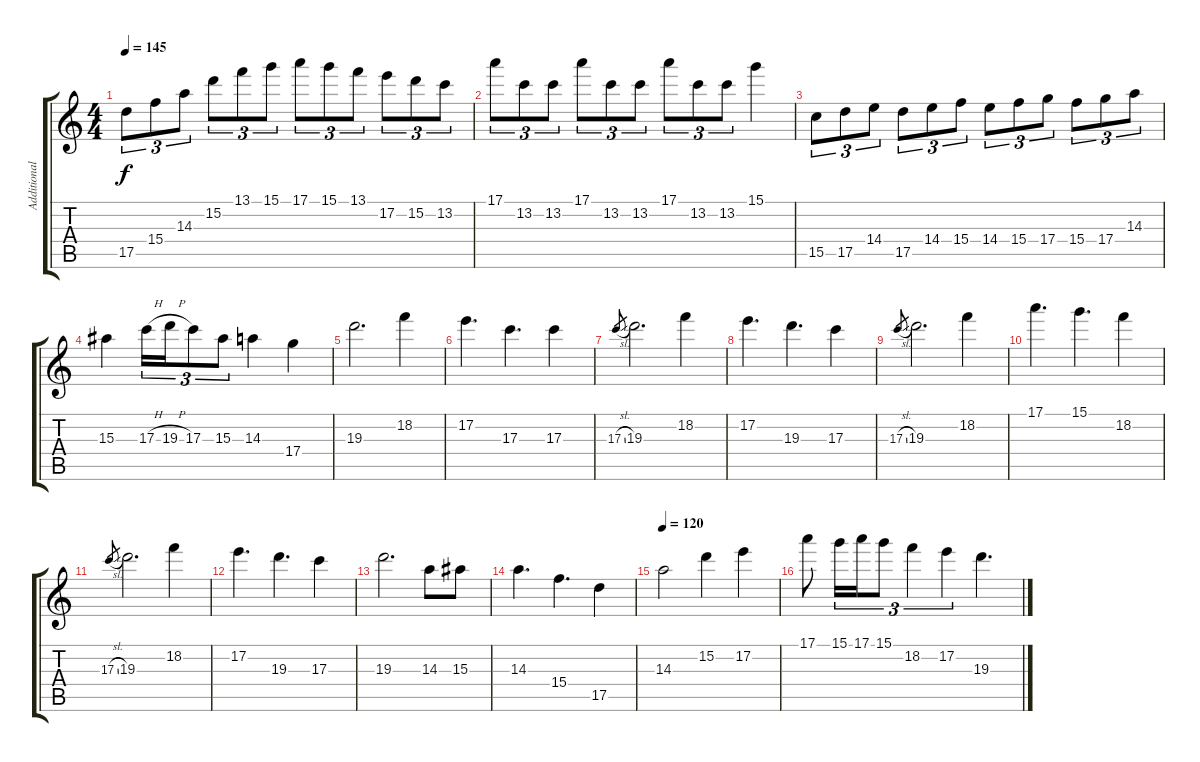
\track ("Additional Guitar 1" "Additional") {instrument distortionguitar}
\staff {score tabs}
\tuning (E4 B3 G3 D3 A2 D2) {hide}
\ts (4 4)
\tempo 145
\clef g2
\ks c
17.5.8{tu (3 2) dy f} 15.4.8{tu (3 2)} 14.3.8{tu (3 2)} 15.2.8{tu (3 2)} 13.1.8{tu (3 2)} 15.1.8{tu (3 2)} 17.1.8{tu (3 2)} 15.1.8{tu (3 2)} 13.1.8{tu (3 2)} 17.2.8{tu (3 2)} 15.2.8{tu (3 2)} 13.2.8{tu (3 2)} |
17.1.8{tu (3 2)} 13.2.8{tu (3 2)} 13.2.8{tu (3 2)} 17.1.8{tu (3 2)} 13.2.8{tu (3 2)} 13.2.8{tu (3 2)} 17.1.8{tu (3 2)} 13.2.8{tu (3 2)} 13.2.8{tu (3 2)} 15.1.4 |
15.5.8{tu (3 2)} 17.5.8{tu (3 2)} 14.4.8{tu (3 2)} 17.5.8{tu (3 2)} 14.4.8{tu (3 2)} 15.4.8{tu (3 2)} 14.4.8{tu (3 2)} 15.4.8{tu (3 2)} 17.4.8{tu (3 2)} 15.4.8{tu (3 2)} 17.4.8{tu (3 2)} 14.3.8{tu (3 2)} |
15.3.4 17.3{h}.16{tu (3 2)} 19.3{h}.16{tu (3 2)} 17.3.8{tu (3 2)} 15.3.8{tu (3 2)} 14.3.4 17.4.4 |
19.3.2{d} 18.2.4 |
17.2.4{d} 17.3.4{d} 17.3.4 |
17.3{sl}.8{gr} 19.3.2{d} 18.2.4 |
17.2.4{d} 19.3.4{d} 17.3.4 |
17.3{sl}.8{gr} 19.3.2{d} 18.2.4 |
17.1.4{d} 15.1.4{d} 18.2.4 |
17.3{sl}.8{gr} 19.3.2{d} 18.2.4 |
17.2.4{d} 19.3.4{d} 17.3.4 |
19.3.2{d} 14.3.8 15.3.8 |
14.3.4{d} 15.4.4{d} 17.5.4 |
\tempo 120
14.3.2 15.2.4 17.2.4 |
17.1.8 15.1.16{tu (3 2)} 17.1.16{tu (3 2)} 15.1.8{tu (3 2)} 18.2.4{tu (3 2)} 17.2.4{tu (3 2)} 19.3.4{d}
